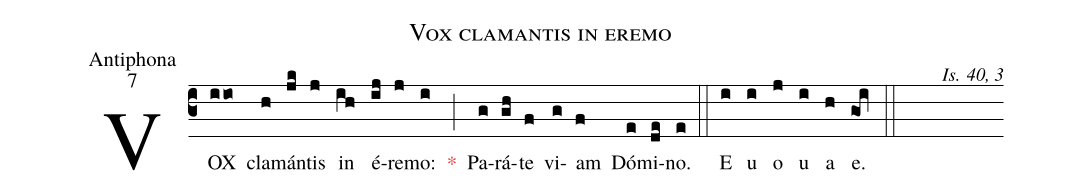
name:Vox clamantis in eremo;
office-part:Antiphona;
mode:7;
commentary:Is. 40, 3;
%%
(c3) VOX(i!/io) cla(h)mán(jk)tis(j) in(ih) é(ij)re(j)mo:(i) <c>*</c>(;) Pa(g)rá(gh)te(f) vi(g)am(f) Dó(e)mi(de)no.(e) (::) E(i) u(i) o(j) u(i) a(h) e.(goi) (::)
